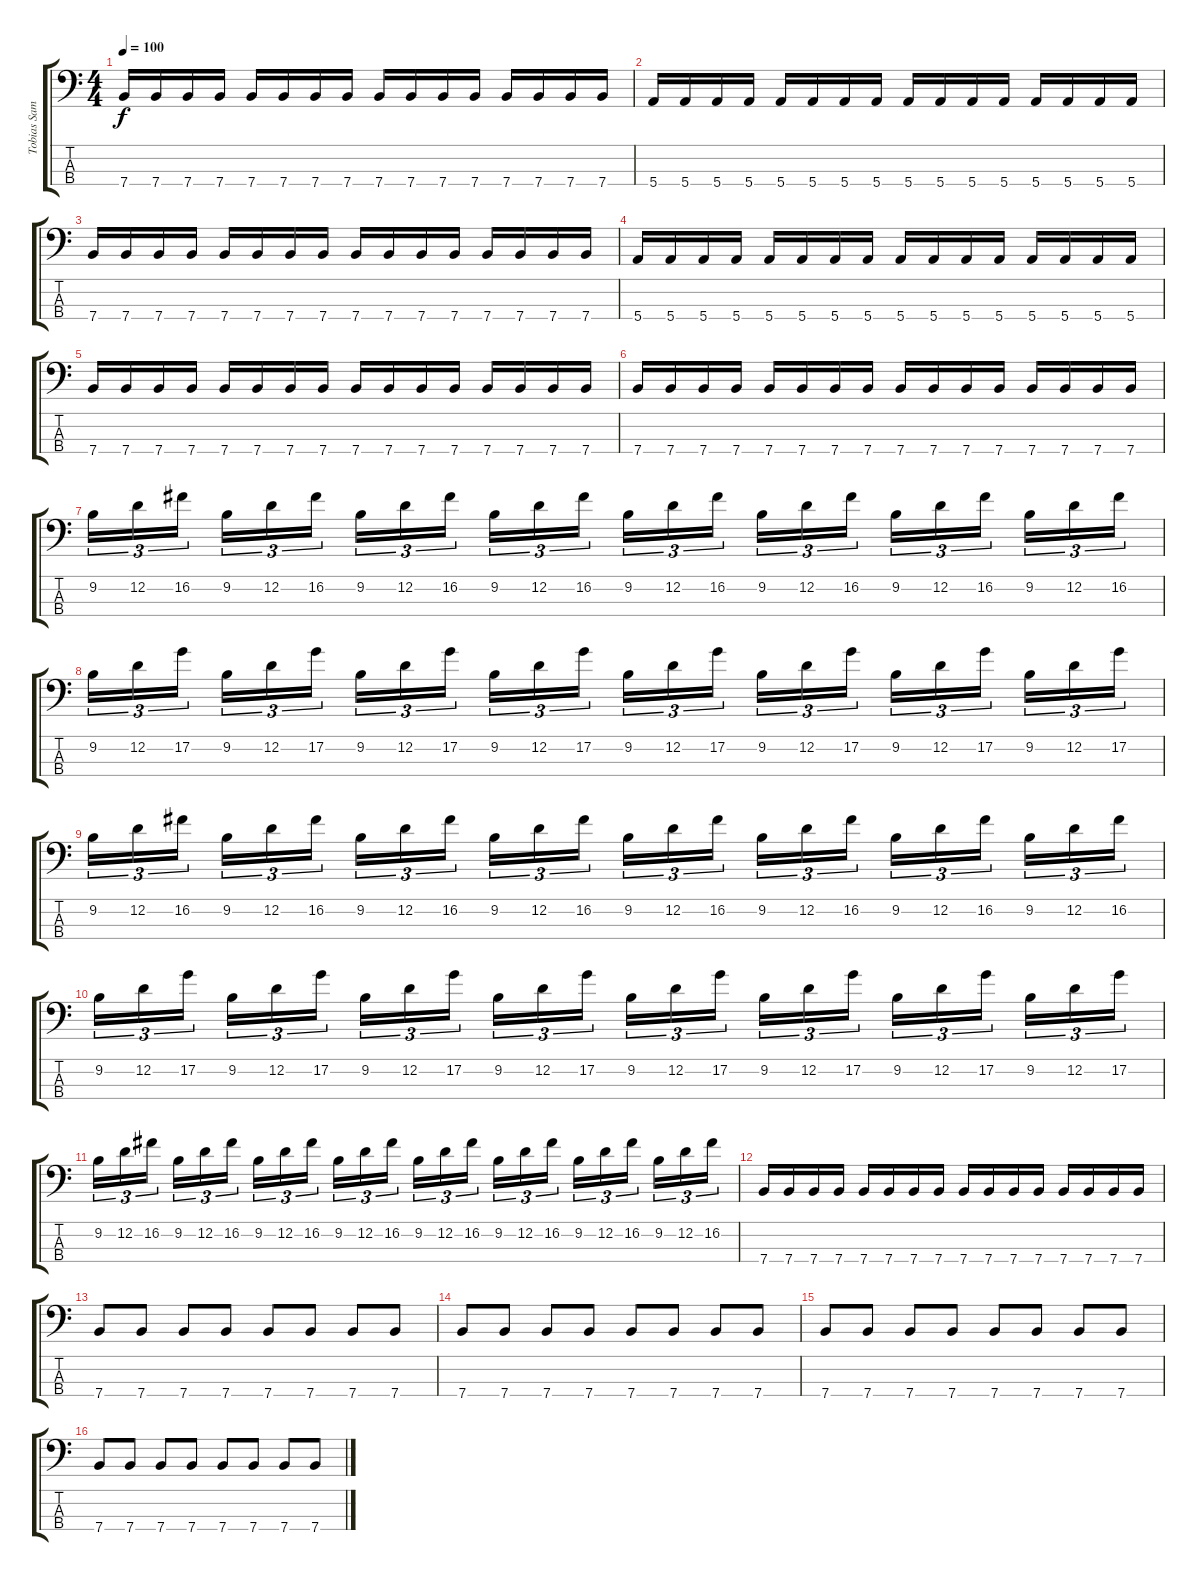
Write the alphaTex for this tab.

\track ("Tobias Sammet" "Tobias Sam") {instrument electricbassfinger}
\staff {score tabs}
\tuning (G2 D2 A1 E1) {hide}
\ts (4 4)
\tempo 100
\clef f4
\ks c
7.4.16{dy f} 7.4.16 7.4.16 7.4.16 7.4.16 7.4.16 7.4.16 7.4.16 7.4.16 7.4.16 7.4.16 7.4.16 7.4.16 7.4.16 7.4.16 7.4.16 |
5.4.16 5.4.16 5.4.16 5.4.16 5.4.16 5.4.16 5.4.16 5.4.16 5.4.16 5.4.16 5.4.16 5.4.16 5.4.16 5.4.16 5.4.16 5.4.16 |
7.4.16 7.4.16 7.4.16 7.4.16 7.4.16 7.4.16 7.4.16 7.4.16 7.4.16 7.4.16 7.4.16 7.4.16 7.4.16 7.4.16 7.4.16 7.4.16 |
5.4.16 5.4.16 5.4.16 5.4.16 5.4.16 5.4.16 5.4.16 5.4.16 5.4.16 5.4.16 5.4.16 5.4.16 5.4.16 5.4.16 5.4.16 5.4.16 |
7.4.16 7.4.16 7.4.16 7.4.16 7.4.16 7.4.16 7.4.16 7.4.16 7.4.16 7.4.16 7.4.16 7.4.16 7.4.16 7.4.16 7.4.16 7.4.16 |
7.4.16 7.4.16 7.4.16 7.4.16 7.4.16 7.4.16 7.4.16 7.4.16 7.4.16 7.4.16 7.4.16 7.4.16 7.4.16 7.4.16 7.4.16 7.4.16 |
9.2.16{tu (3 2) instrument electricbasspick} 12.2.16{tu (3 2)} 16.2.16{tu (3 2)} 9.2.16{tu (3 2)} 12.2.16{tu (3 2)} 16.2.16{tu (3 2)} 9.2.16{tu (3 2)} 12.2.16{tu (3 2)} 16.2.16{tu (3 2)} 9.2.16{tu (3 2)} 12.2.16{tu (3 2)} 16.2.16{tu (3 2)} 9.2.16{tu (3 2)} 12.2.16{tu (3 2)} 16.2.16{tu (3 2)} 9.2.16{tu (3 2)} 12.2.16{tu (3 2)} 16.2.16{tu (3 2)} 9.2.16{tu (3 2)} 12.2.16{tu (3 2)} 16.2.16{tu (3 2)} 9.2.16{tu (3 2)} 12.2.16{tu (3 2)} 16.2.16{tu (3 2)} |
9.2.16{tu (3 2)} 12.2.16{tu (3 2)} 17.2.16{tu (3 2)} 9.2.16{tu (3 2)} 12.2.16{tu (3 2)} 17.2.16{tu (3 2)} 9.2.16{tu (3 2)} 12.2.16{tu (3 2)} 17.2.16{tu (3 2)} 9.2.16{tu (3 2)} 12.2.16{tu (3 2)} 17.2.16{tu (3 2)} 9.2.16{tu (3 2)} 12.2.16{tu (3 2)} 17.2.16{tu (3 2)} 9.2.16{tu (3 2)} 12.2.16{tu (3 2)} 17.2.16{tu (3 2)} 9.2.16{tu (3 2)} 12.2.16{tu (3 2)} 17.2.16{tu (3 2)} 9.2.16{tu (3 2)} 12.2.16{tu (3 2)} 17.2.16{tu (3 2)} |
9.2.16{tu (3 2)} 12.2.16{tu (3 2)} 16.2.16{tu (3 2)} 9.2.16{tu (3 2)} 12.2.16{tu (3 2)} 16.2.16{tu (3 2)} 9.2.16{tu (3 2)} 12.2.16{tu (3 2)} 16.2.16{tu (3 2)} 9.2.16{tu (3 2)} 12.2.16{tu (3 2)} 16.2.16{tu (3 2)} 9.2.16{tu (3 2)} 12.2.16{tu (3 2)} 16.2.16{tu (3 2)} 9.2.16{tu (3 2)} 12.2.16{tu (3 2)} 16.2.16{tu (3 2)} 9.2.16{tu (3 2)} 12.2.16{tu (3 2)} 16.2.16{tu (3 2)} 9.2.16{tu (3 2)} 12.2.16{tu (3 2)} 16.2.16{tu (3 2)} |
9.2.16{tu (3 2)} 12.2.16{tu (3 2)} 17.2.16{tu (3 2)} 9.2.16{tu (3 2)} 12.2.16{tu (3 2)} 17.2.16{tu (3 2)} 9.2.16{tu (3 2)} 12.2.16{tu (3 2)} 17.2.16{tu (3 2)} 9.2.16{tu (3 2)} 12.2.16{tu (3 2)} 17.2.16{tu (3 2)} 9.2.16{tu (3 2)} 12.2.16{tu (3 2)} 17.2.16{tu (3 2)} 9.2.16{tu (3 2)} 12.2.16{tu (3 2)} 17.2.16{tu (3 2)} 9.2.16{tu (3 2)} 12.2.16{tu (3 2)} 17.2.16{tu (3 2)} 9.2.16{tu (3 2)} 12.2.16{tu (3 2)} 17.2.16{tu (3 2)} |
9.2.16{tu (3 2)} 12.2.16{tu (3 2)} 16.2.16{tu (3 2)} 9.2.16{tu (3 2)} 12.2.16{tu (3 2)} 16.2.16{tu (3 2)} 9.2.16{tu (3 2)} 12.2.16{tu (3 2)} 16.2.16{tu (3 2)} 9.2.16{tu (3 2)} 12.2.16{tu (3 2)} 16.2.16{tu (3 2)} 9.2.16{tu (3 2)} 12.2.16{tu (3 2)} 16.2.16{tu (3 2)} 9.2.16{tu (3 2)} 12.2.16{tu (3 2)} 16.2.16{tu (3 2)} 9.2.16{tu (3 2)} 12.2.16{tu (3 2)} 16.2.16{tu (3 2)} 9.2.16{tu (3 2)} 12.2.16{tu (3 2)} 16.2.16{tu (3 2)} |
7.4.16{instrument electricbassfinger} 7.4.16 7.4.16 7.4.16 7.4.16 7.4.16 7.4.16 7.4.16 7.4.16 7.4.16 7.4.16 7.4.16 7.4.16 7.4.16 7.4.16 7.4.16 |
7.4.8 7.4.8 7.4.8 7.4.8 7.4.8 7.4.8 7.4.8 7.4.8 |
7.4.8 7.4.8 7.4.8 7.4.8 7.4.8 7.4.8 7.4.8 7.4.8 |
7.4.8 7.4.8 7.4.8 7.4.8 7.4.8 7.4.8 7.4.8 7.4.8 |
7.4.8 7.4.8 7.4.8 7.4.8 7.4.8 7.4.8 7.4.8 7.4.8
